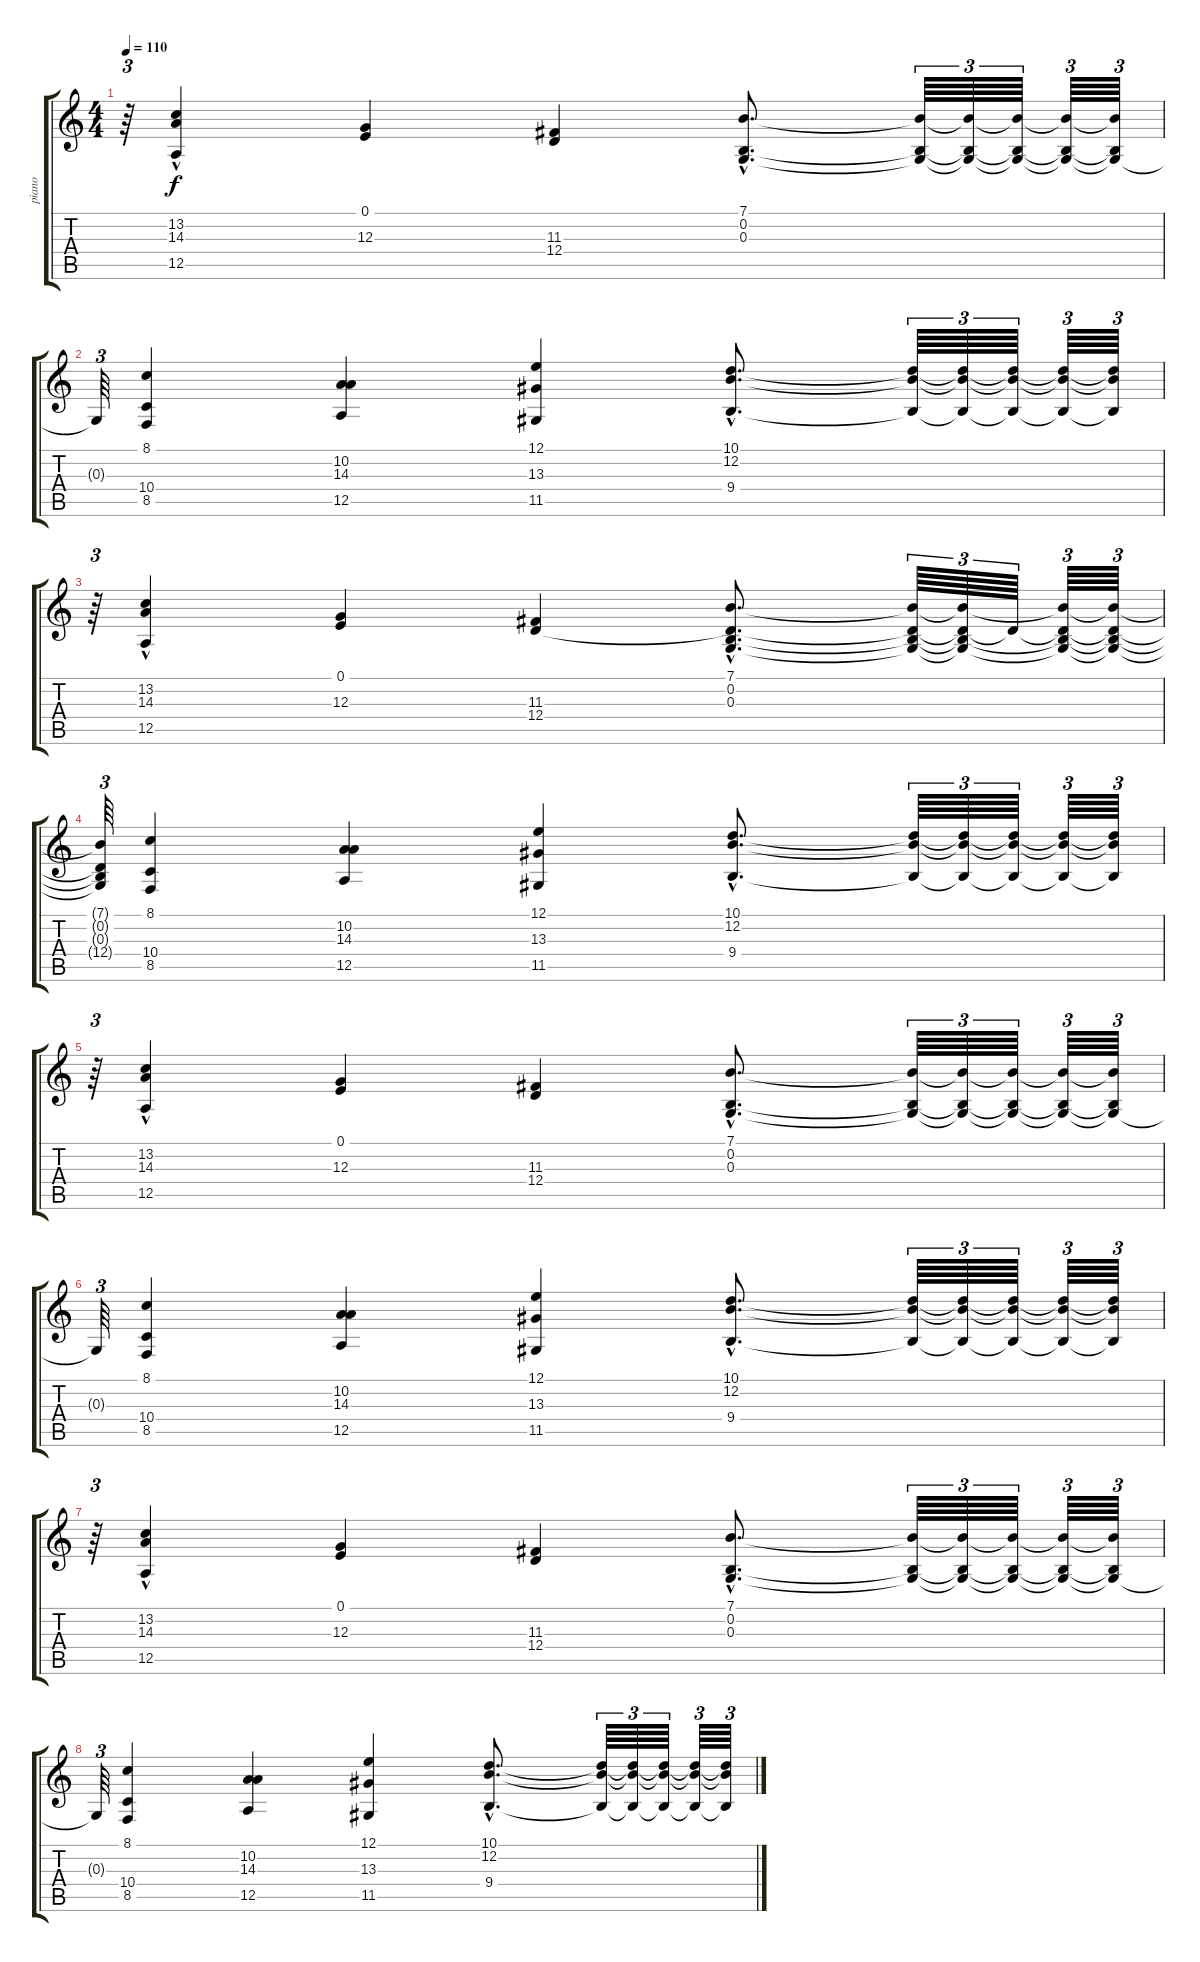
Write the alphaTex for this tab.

\track ("piano" "piano") {instrument acousticgrandpiano}
\staff {score tabs}
\tuning (E4 B3 G3 D3 A2 E2) {hide}
\ts (4 4)
\tempo 110
\clef g2
\ks c
r.64{tu (3 2) dy f} (13.2 14.3 12.5{hac}).4 (0.1 12.3).4 (11.3 12.4).4 (7.1{hac} 0.2{hac} 0.3{hac}).8{d} (7.1{t} 0.2{t} 0.3{t}).64{tu (3 2)} (7.1{t} 0.2{t} 0.3{t}).64{tu (3 2)} (7.1{t} 0.2{t} 0.3{t}).64{tu (3 2)} (7.1{t} 0.2{t} 0.3{t}).64{tu (3 2)} (7.1{t} 0.2{t} 0.3{t}).64{tu (3 2)} |
0.3{t}.64{tu (3 2)} (8.1 10.4 8.5).4 (10.2 14.3 12.5).4 (12.1 13.3 11.5).4 (10.1{hac} 12.2{hac} 9.4{hac}).8{d} (10.1{t} 12.2{t} 9.4{t}).64{tu (3 2)} (10.1{t} 12.2{t} 9.4{t}).64{tu (3 2)} (10.1{t} 12.2{t} 9.4{t}).64{tu (3 2)} (10.1{t} 12.2{t} 9.4{t}).64{tu (3 2)} (10.1{t} 12.2{t} 9.4{t}).64{tu (3 2)} |
r.64{tu (3 2)} (13.2 14.3 12.5{hac}).4 (0.1 12.3).4 (11.3 12.4).4 (7.1{hac} 0.2{hac} 0.3{hac} 12.4{hac t}).8{d} (7.1{t} 0.2{t} 0.3{t} 12.4{t}).64{tu (3 2)} (7.1{t} 0.2{t} 0.3{t} 12.4{t}).64{tu (3 2)} 12.4{t}.64{tu (3 2)} (7.1{t} 0.2{t} 0.3{t} 12.4{t}).64{tu (3 2)} (7.1{t} 0.2{t} 0.3{t} 12.4{t}).64{tu (3 2)} |
(7.1{t} 0.2{t} 0.3{t} 12.4{t}).64{tu (3 2)} (8.1 10.4 8.5).4 (10.2 14.3 12.5).4 (12.1 13.3 11.5).4 (10.1{hac} 12.2{hac} 9.4{hac}).8{d} (10.1{t} 12.2{t} 9.4{t}).64{tu (3 2)} (10.1{t} 12.2{t} 9.4{t}).64{tu (3 2)} (10.1{t} 12.2{t} 9.4{t}).64{tu (3 2)} (10.1{t} 12.2{t} 9.4{t}).64{tu (3 2)} (10.1{t} 12.2{t} 9.4{t}).64{tu (3 2)} |
r.64{tu (3 2)} (13.2 14.3 12.5{hac}).4 (0.1 12.3).4 (11.3 12.4).4 (7.1{hac} 0.2{hac} 0.3{hac}).8{d} (7.1{t} 0.2{t} 0.3{t}).64{tu (3 2)} (7.1{t} 0.2{t} 0.3{t}).64{tu (3 2)} (7.1{t} 0.2{t} 0.3{t}).64{tu (3 2)} (7.1{t} 0.2{t} 0.3{t}).64{tu (3 2)} (7.1{t} 0.2{t} 0.3{t}).64{tu (3 2)} |
0.3{t}.64{tu (3 2)} (8.1 10.4 8.5).4 (10.2 14.3 12.5).4 (12.1 13.3 11.5).4 (10.1{hac} 12.2{hac} 9.4{hac}).8{d} (10.1{t} 12.2{t} 9.4{t}).64{tu (3 2)} (10.1{t} 12.2{t} 9.4{t}).64{tu (3 2)} (10.1{t} 12.2{t} 9.4{t}).64{tu (3 2)} (10.1{t} 12.2{t} 9.4{t}).64{tu (3 2)} (10.1{t} 12.2{t} 9.4{t}).64{tu (3 2)} |
r.64{tu (3 2)} (13.2 14.3 12.5{hac}).4 (0.1 12.3).4 (11.3 12.4).4 (7.1{hac} 0.2{hac} 0.3{hac}).8{d} (7.1{t} 0.2{t} 0.3{t}).64{tu (3 2)} (7.1{t} 0.2{t} 0.3{t}).64{tu (3 2)} (7.1{t} 0.2{t} 0.3{t}).64{tu (3 2)} (7.1{t} 0.2{t} 0.3{t}).64{tu (3 2)} (7.1{t} 0.2{t} 0.3{t}).64{tu (3 2)} |
0.3{t}.64{tu (3 2)} (8.1 10.4 8.5).4 (10.2 14.3 12.5).4 (12.1 13.3 11.5).4 (10.1{hac} 12.2{hac} 9.4{hac}).8{d} (10.1{t} 12.2{t} 9.4{t}).64{tu (3 2)} (10.1{t} 12.2{t} 9.4{t}).64{tu (3 2)} (10.1{t} 12.2{t} 9.4{t}).64{tu (3 2)} (10.1{t} 12.2{t} 9.4{t}).64{tu (3 2)} (10.1{t} 12.2{t} 9.4{t}).64{tu (3 2)}
